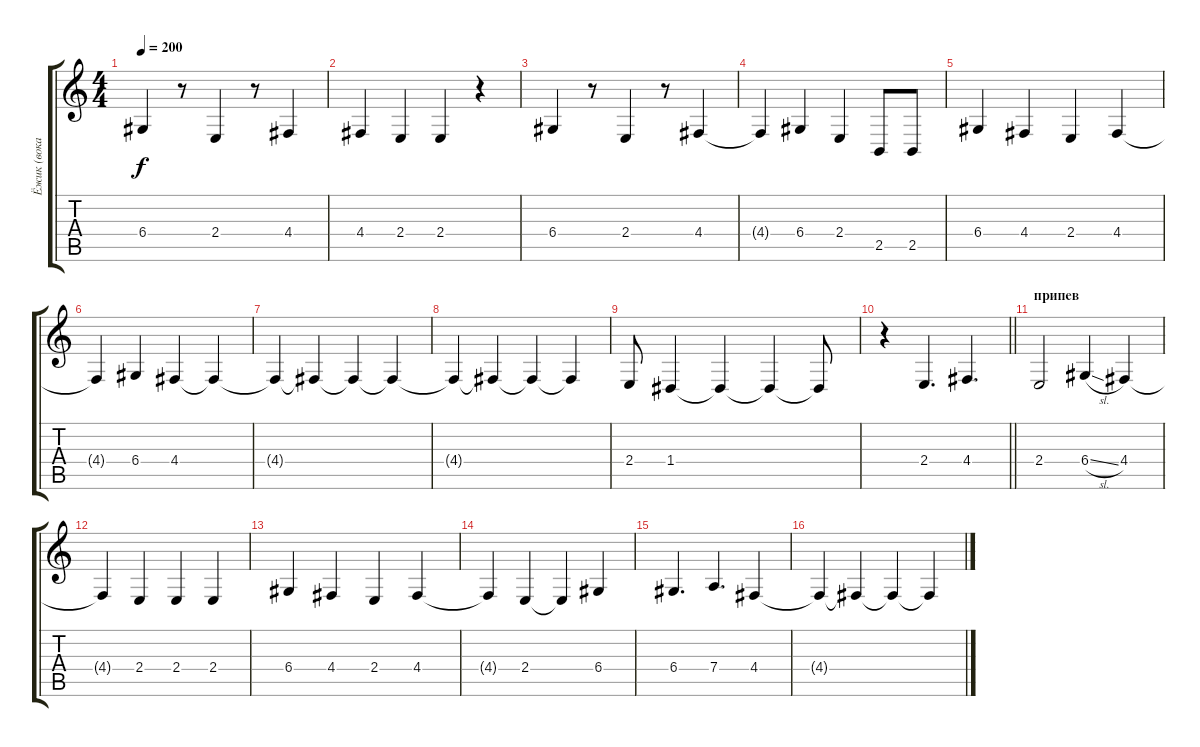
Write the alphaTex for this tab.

\track ("Ёжик (вокал)" "Ёжик (вока") {instrument lead8bassandlead}
\staff {score tabs}
\tuning (E4 B3 G3 D3 A2 E2) {hide}
\ts (4 4)
\tempo 200
\clef g2
\ks c
6.4.4{dy f} r.8 2.4.4 r.8 4.4.4 |
4.4.4 2.4.4 2.4.4 r.4 |
6.4.4 r.8 2.4.4 r.8 4.4.4 |
4.4{t}.4 6.4.4 2.4.4 2.5.8 2.5.8 |
6.4.4 4.4.4 2.4.4 4.4.4 |
4.4{t}.4 6.4.4 4.4.4 4.4{t}.4 |
4.4{t}.4 4.4{t}.4 4.4{t}.4 4.4{t}.4 |
4.4{t}.4 4.4{t}.4 4.4{t}.4 4.4{t}.4 |
2.4.8 1.4.4 1.4{t}.4 1.4{t}.4 1.4{t}.8 |
\barLineRight lightlight
r.4 2.4.4{d} 4.4.4{d} |
\section ("" "припев")
2.4.2 6.4{sl}.4 4.4.4 |
4.4{t}.4 2.4.4 2.4.4 2.4.4 |
6.4.4 4.4.4 2.4.4 4.4.4 |
4.4{t}.4 2.4.4 2.4{t}.4 6.4.4 |
6.4.4{d} 7.4.4{d} 4.4.4 |
4.4{t}.4 4.4{t}.4 4.4{t}.4 4.4{t}.4
